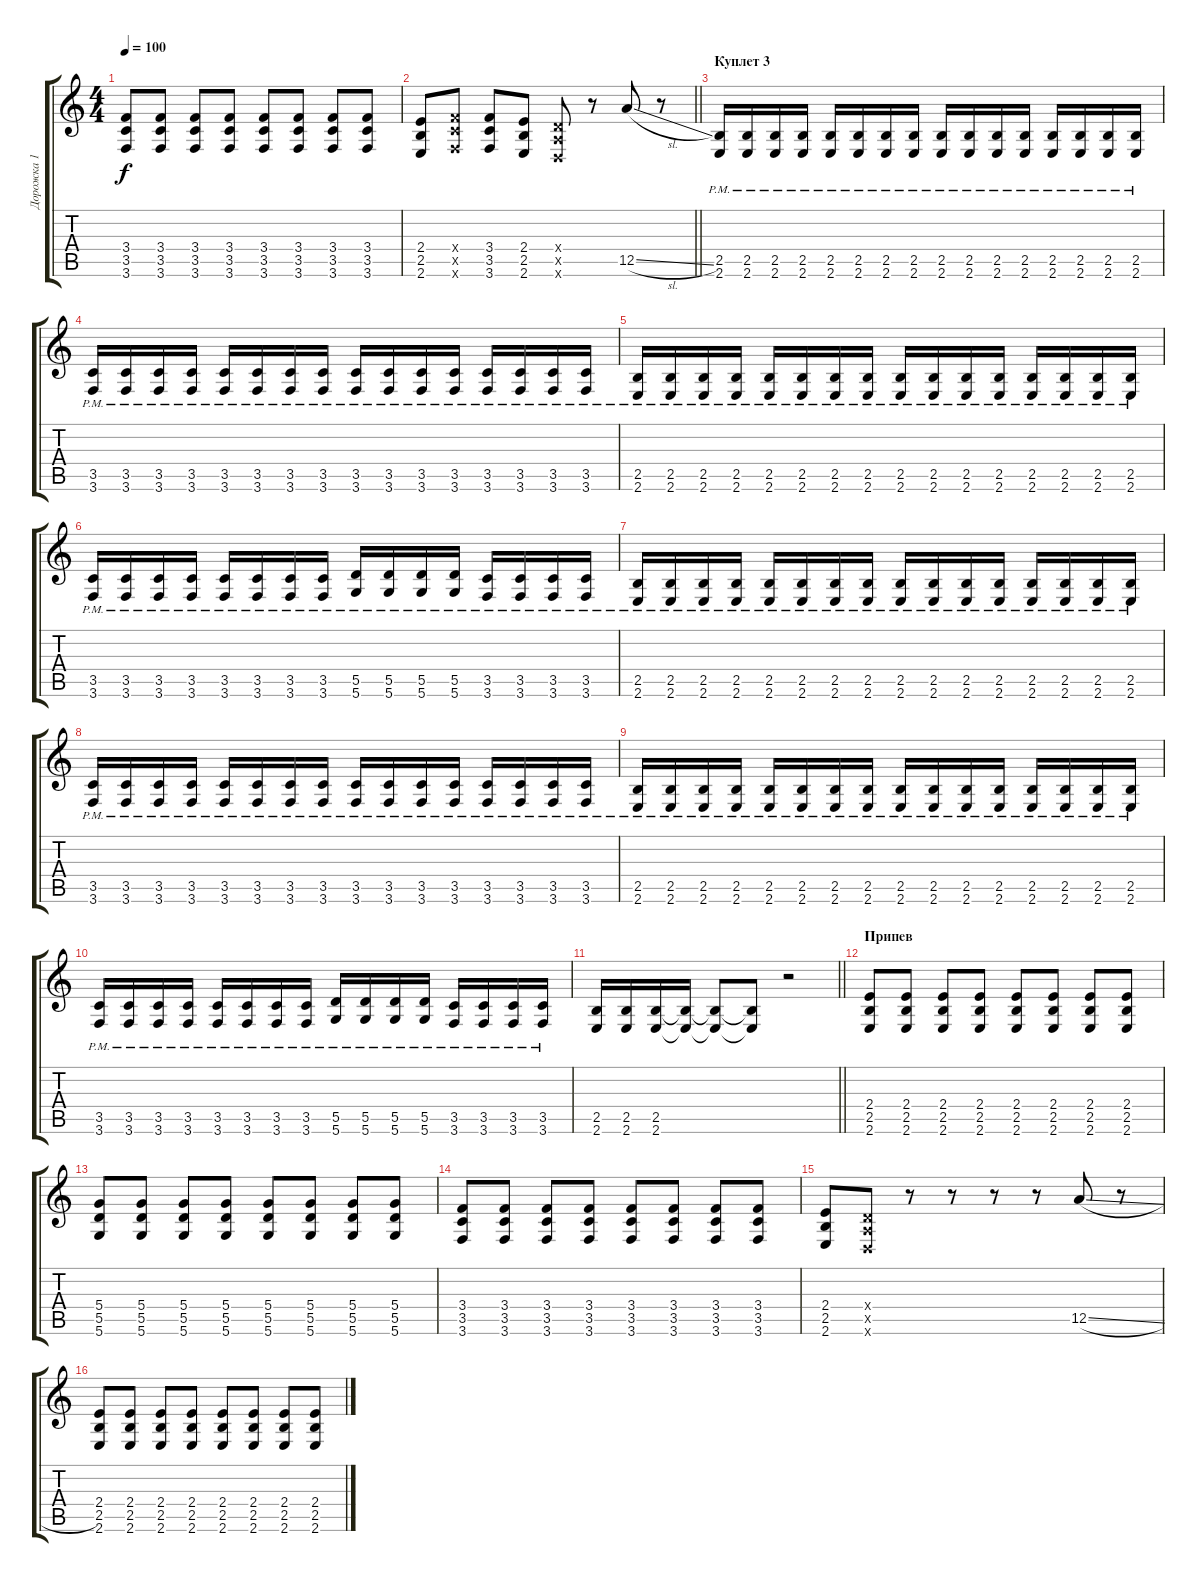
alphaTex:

\track ("Дорожка 1" "Дорожка 1") {instrument distortionguitar}
\staff {score tabs}
\tuning (E4 B3 G3 D3 A2 D2) {hide}
\ts (4 4)
\tempo 100
\clef g2
\ks c
(3.4 3.5 3.6).8{dy f} (3.4 3.5 3.6).8 (3.4 3.5 3.6).8 (3.4 3.5 3.6).8 (3.4 3.5 3.6).8 (3.4 3.5 3.6).8 (3.4 3.5 3.6).8 (3.4 3.5 3.6).8 |
\barLineRight lightlight
(2.4 2.5 2.6).8 (3.4{x} 3.5{x} 3.6{x}).8 (3.4 3.5 3.6).8 (2.4 2.5 2.6).8 (0.4{x} 0.5{x} 0.6{x}).8 r.8 12.5{sl}.8 r.8 |
\section ("" "Куплет 3")
(2.5{pm} 2.6{pm}).16 (2.5{pm} 2.6{pm}).16 (2.5{pm} 2.6{pm}).16 (2.5{pm} 2.6{pm}).16 (2.5{pm} 2.6{pm}).16 (2.5{pm} 2.6{pm}).16 (2.5{pm} 2.6{pm}).16 (2.5{pm} 2.6{pm}).16 (2.5{pm} 2.6{pm}).16 (2.5{pm} 2.6{pm}).16 (2.5{pm} 2.6{pm}).16 (2.5{pm} 2.6{pm}).16 (2.5{pm} 2.6{pm}).16 (2.5{pm} 2.6{pm}).16 (2.5{pm} 2.6{pm}).16 (2.5{pm} 2.6{pm}).16 |
(3.5{pm} 3.6{pm}).16 (3.5{pm} 3.6{pm}).16 (3.5{pm} 3.6{pm}).16 (3.5{pm} 3.6{pm}).16 (3.5{pm} 3.6{pm}).16 (3.5{pm} 3.6{pm}).16 (3.5{pm} 3.6{pm}).16 (3.5{pm} 3.6{pm}).16 (3.5{pm} 3.6{pm}).16 (3.5{pm} 3.6{pm}).16 (3.5{pm} 3.6{pm}).16 (3.5{pm} 3.6{pm}).16 (3.5{pm} 3.6{pm}).16 (3.5{pm} 3.6{pm}).16 (3.5{pm} 3.6{pm}).16 (3.5{pm} 3.6{pm}).16 |
(2.5{pm} 2.6{pm}).16 (2.5{pm} 2.6{pm}).16 (2.5{pm} 2.6{pm}).16 (2.5{pm} 2.6{pm}).16 (2.5{pm} 2.6{pm}).16 (2.5{pm} 2.6{pm}).16 (2.5{pm} 2.6{pm}).16 (2.5{pm} 2.6{pm}).16 (2.5{pm} 2.6{pm}).16 (2.5{pm} 2.6{pm}).16 (2.5{pm} 2.6{pm}).16 (2.5{pm} 2.6{pm}).16 (2.5{pm} 2.6{pm}).16 (2.5{pm} 2.6{pm}).16 (2.5{pm} 2.6{pm}).16 (2.5{pm} 2.6{pm}).16 |
(3.5{pm} 3.6{pm}).16 (3.5{pm} 3.6{pm}).16 (3.5{pm} 3.6{pm}).16 (3.5{pm} 3.6{pm}).16 (3.5{pm} 3.6{pm}).16 (3.5{pm} 3.6{pm}).16 (3.5{pm} 3.6{pm}).16 (3.5{pm} 3.6{pm}).16 (5.5{pm} 5.6{pm}).16 (5.5{pm} 5.6{pm}).16 (5.5{pm} 5.6{pm}).16 (5.5{pm} 5.6{pm}).16 (3.5{pm} 3.6{pm}).16 (3.5{pm} 3.6{pm}).16 (3.5{pm} 3.6{pm}).16 (3.5{pm} 3.6{pm}).16 |
(2.5{pm} 2.6{pm}).16 (2.5{pm} 2.6{pm}).16 (2.5{pm} 2.6{pm}).16 (2.5{pm} 2.6{pm}).16 (2.5{pm} 2.6{pm}).16 (2.5{pm} 2.6{pm}).16 (2.5{pm} 2.6{pm}).16 (2.5{pm} 2.6{pm}).16 (2.5{pm} 2.6{pm}).16 (2.5{pm} 2.6{pm}).16 (2.5{pm} 2.6{pm}).16 (2.5{pm} 2.6{pm}).16 (2.5{pm} 2.6{pm}).16 (2.5{pm} 2.6{pm}).16 (2.5{pm} 2.6{pm}).16 (2.5{pm} 2.6{pm}).16 |
(3.5{pm} 3.6{pm}).16 (3.5{pm} 3.6{pm}).16 (3.5{pm} 3.6{pm}).16 (3.5{pm} 3.6{pm}).16 (3.5{pm} 3.6{pm}).16 (3.5{pm} 3.6{pm}).16 (3.5{pm} 3.6{pm}).16 (3.5{pm} 3.6{pm}).16 (3.5{pm} 3.6{pm}).16 (3.5{pm} 3.6{pm}).16 (3.5{pm} 3.6{pm}).16 (3.5{pm} 3.6{pm}).16 (3.5{pm} 3.6{pm}).16 (3.5{pm} 3.6{pm}).16 (3.5{pm} 3.6{pm}).16 (3.5{pm} 3.6{pm}).16 |
(2.5{pm} 2.6{pm}).16 (2.5{pm} 2.6{pm}).16 (2.5{pm} 2.6{pm}).16 (2.5{pm} 2.6{pm}).16 (2.5{pm} 2.6{pm}).16 (2.5{pm} 2.6{pm}).16 (2.5{pm} 2.6{pm}).16 (2.5{pm} 2.6{pm}).16 (2.5{pm} 2.6{pm}).16 (2.5{pm} 2.6{pm}).16 (2.5{pm} 2.6{pm}).16 (2.5{pm} 2.6{pm}).16 (2.5{pm} 2.6{pm}).16 (2.5{pm} 2.6{pm}).16 (2.5{pm} 2.6{pm}).16 (2.5{pm} 2.6{pm}).16 |
(3.5{pm} 3.6{pm}).16 (3.5{pm} 3.6{pm}).16 (3.5{pm} 3.6{pm}).16 (3.5{pm} 3.6{pm}).16 (3.5{pm} 3.6{pm}).16 (3.5{pm} 3.6{pm}).16 (3.5{pm} 3.6{pm}).16 (3.5{pm} 3.6{pm}).16 (5.5{pm} 5.6{pm}).16 (5.5{pm} 5.6{pm}).16 (5.5{pm} 5.6{pm}).16 (5.5{pm} 5.6{pm}).16 (3.5{pm} 3.6{pm}).16 (3.5{pm} 3.6{pm}).16 (3.5{pm} 3.6{pm}).16 (3.5{pm} 3.6{pm}).16 |
\barLineRight lightlight
(2.5 2.6).16 (2.5 2.6).16 (2.5 2.6).16 (2.5{t} 2.6{t}).16 (2.5{t} 2.6{t}).8 (2.5{t} 2.6{t}).8 r.2 |
\section ("" "Припев")
(2.4 2.5 2.6).8 (2.4 2.5 2.6).8 (2.4 2.5 2.6).8 (2.4 2.5 2.6).8 (2.4 2.5 2.6).8 (2.4 2.5 2.6).8 (2.4 2.5 2.6).8 (2.4 2.5 2.6).8 |
(5.4 5.5 5.6).8 (5.4 5.5 5.6).8 (5.4 5.5 5.6).8 (5.4 5.5 5.6).8 (5.4 5.5 5.6).8 (5.4 5.5 5.6).8 (5.4 5.5 5.6).8 (5.4 5.5 5.6).8 |
(3.4 3.5 3.6).8 (3.4 3.5 3.6).8 (3.4 3.5 3.6).8 (3.4 3.5 3.6).8 (3.4 3.5 3.6).8 (3.4 3.5 3.6).8 (3.4 3.5 3.6).8 (3.4 3.5 3.6).8 |
(2.4 2.5 2.6).8 (0.4{x} 0.5{x} 0.6{x}).8 r.8 r.8 r.8 r.8 12.5{sl}.8 r.8 |
(2.4 2.5 2.6).8 (2.4 2.5 2.6).8 (2.4 2.5 2.6).8 (2.4 2.5 2.6).8 (2.4 2.5 2.6).8 (2.4 2.5 2.6).8 (2.4 2.5 2.6).8 (2.4 2.5 2.6).8
